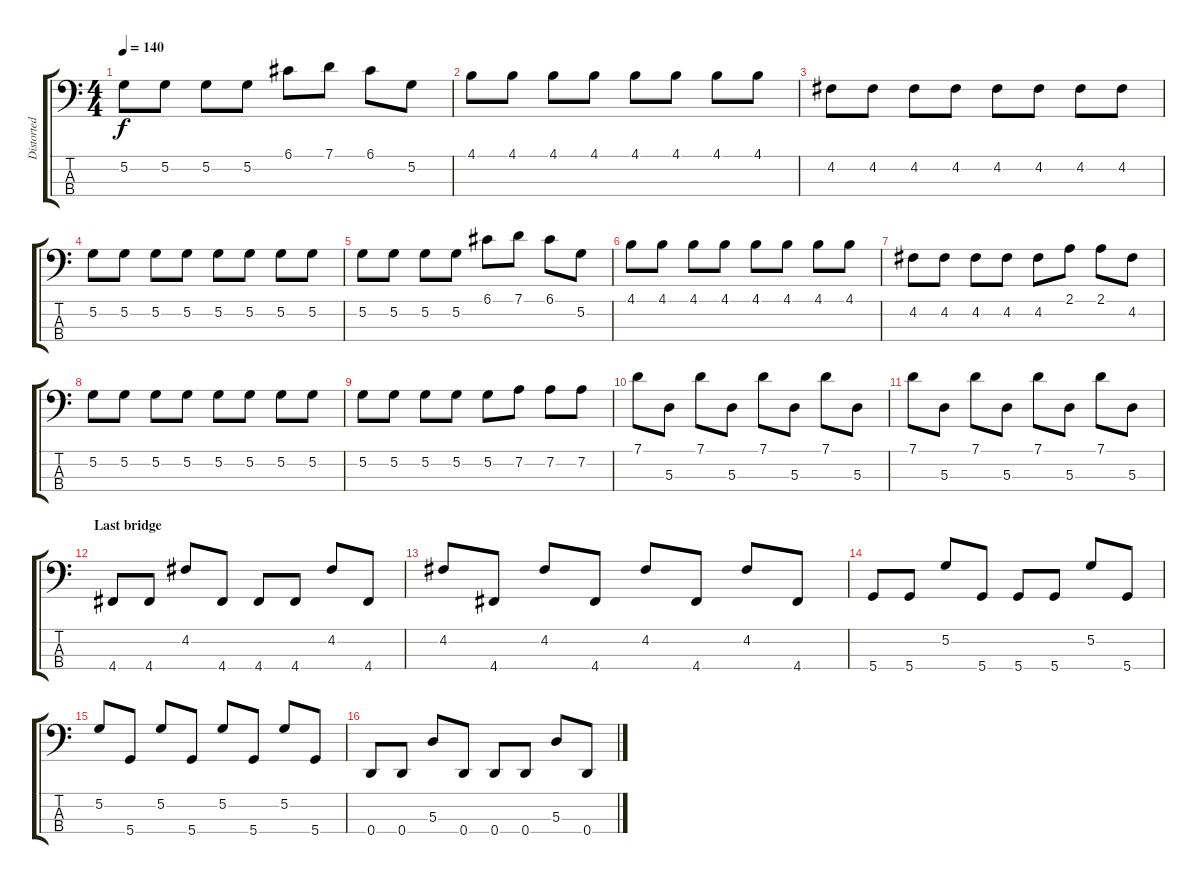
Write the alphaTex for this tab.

\track ("Distorted Bass Drop D" "Distorted ") {instrument electricbassfinger}
\staff {score tabs}
\tuning (G2 D2 A1 D1) {hide}
\ts (4 4)
\tempo 140
\clef f4
\ks c
5.2.8{dy f} 5.2.8 5.2.8 5.2.8 6.1.8 7.1.8 6.1.8 5.2.8 |
4.1.8 4.1.8 4.1.8 4.1.8 4.1.8 4.1.8 4.1.8 4.1.8 |
4.2.8 4.2.8 4.2.8 4.2.8 4.2.8 4.2.8 4.2.8 4.2.8 |
5.2.8 5.2.8 5.2.8 5.2.8 5.2.8 5.2.8 5.2.8 5.2.8 |
5.2.8 5.2.8 5.2.8 5.2.8 6.1.8 7.1.8 6.1.8 5.2.8 |
4.1.8 4.1.8 4.1.8 4.1.8 4.1.8 4.1.8 4.1.8 4.1.8 |
4.2.8 4.2.8 4.2.8 4.2.8 4.2.8 2.1.8 2.1.8 4.2.8 |
5.2.8 5.2.8 5.2.8 5.2.8 5.2.8 5.2.8 5.2.8 5.2.8 |
5.2.8 5.2.8 5.2.8 5.2.8 5.2.8 7.2.8 7.2.8 7.2.8 |
7.1.8 5.3.8 7.1.8 5.3.8 7.1.8 5.3.8 7.1.8 5.3.8 |
7.1.8 5.3.8 7.1.8 5.3.8 7.1.8 5.3.8 7.1.8 5.3.8 |
\section ("" "Last bridge")
4.4.8 4.4.8 4.2.8 4.4.8 4.4.8 4.4.8 4.2.8 4.4.8 |
4.2.8 4.4.8 4.2.8 4.4.8 4.2.8 4.4.8 4.2.8 4.4.8 |
5.4.8 5.4.8 5.2.8 5.4.8 5.4.8 5.4.8 5.2.8 5.4.8 |
5.2.8 5.4.8 5.2.8 5.4.8 5.2.8 5.4.8 5.2.8 5.4.8 |
0.4.8 0.4.8 5.3.8 0.4.8 0.4.8 0.4.8 5.3.8 0.4.8
